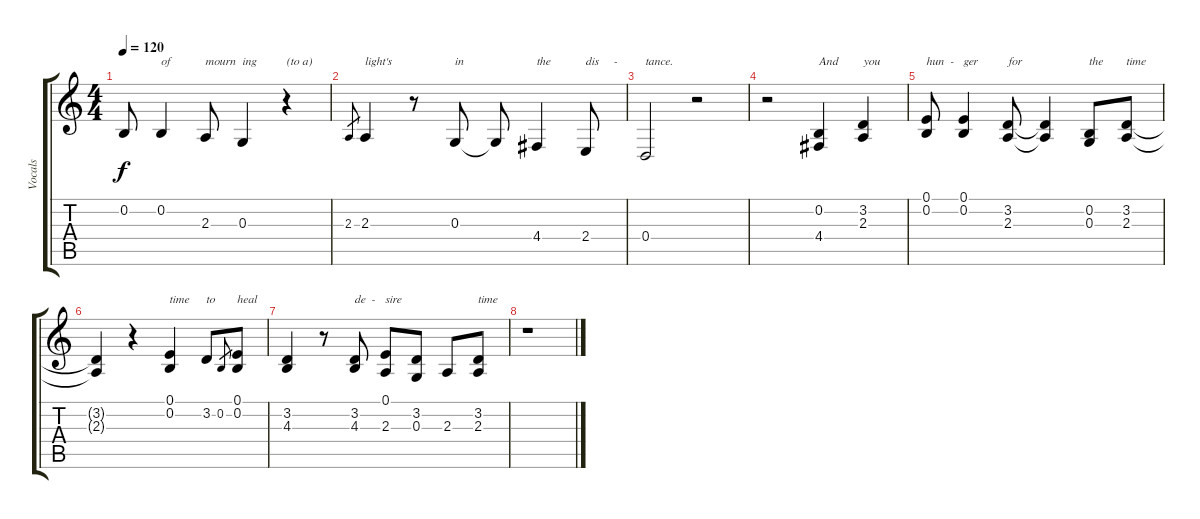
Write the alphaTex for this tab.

\track ("Vocals" "Vocals") {instrument choiraahs}
\staff {score tabs}
\tuning (E4 B3 G3 D3 A2 E2) {hide}
\ts (4 4)
\tempo 120
\clef g2
\ks c
0.2.8{dy f} 0.2.4{txt "of"} 2.3.8{txt "mourn"} 0.3.4{txt "ing"} r.4{txt "(to a)"} |
2.3.8{gr} 2.3.4{txt "light's"} r.8 0.3.8{txt "in"} 0.3{t}.8 4.4.4{txt "the"} 2.4.8{txt "dis     -"} |
0.4.2{txt "tance."} r.2 |
r.2 (0.2 4.4).4{txt "And"} (3.2 2.3).4{txt "you"} |
(0.1 0.2).8{txt "hun  -"} (0.1 0.2).4{txt "ger"} (3.2 2.3).8{txt "for"} (3.2{t} 2.3{t}).4 (0.2 0.3).8{txt "the"} (3.2 2.3).8{txt "time"} |
(3.2{t} 2.3{t}).4 r.4 (0.1 0.2).4{txt "time"} 3.2.8{txt "to"} 0.2.8{gr} (0.1 0.2).8{txt "heal"} |
(3.2 4.3).4 r.8 (3.2 4.3).8{txt "de  -"} (0.1 2.3).8{txt "sire"} (3.2 0.3).8 2.3.8 (3.2 2.3).8{txt "time"} |
r.1
